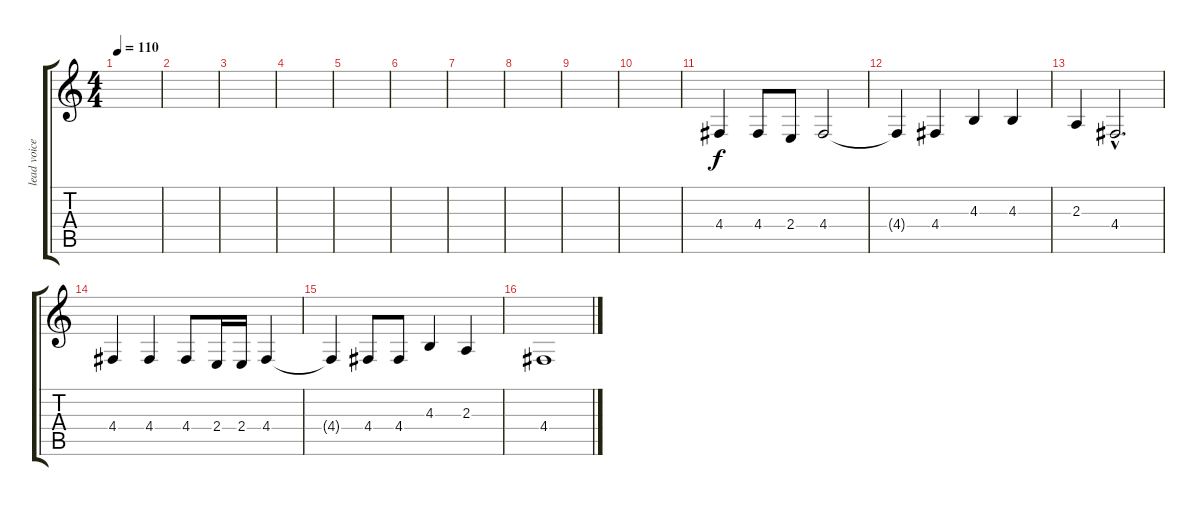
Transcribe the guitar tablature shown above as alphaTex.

\track ("lead voice" "lead voice") {instrument trombone}
\staff {score tabs}
\tuning (E4 B3 G3 D3 A2 E2) {hide}
\ts (4 4)
\tempo 110
\clef g2
\ks c
|
|
|
|
|
|
|
|
|
|
4.4.4{volume 16} 4.4.8 2.4.8 4.4.2 |
4.4{t}.4 4.4.4 4.3.4 4.3.4 |
2.3.4 4.4{hac}.2{d} |
4.4.4 4.4.4 4.4.8 2.4.16 2.4.16 4.4.4 |
4.4{t}.4 4.4.8 4.4.8 4.3.4 2.3.4 |
4.4.1
